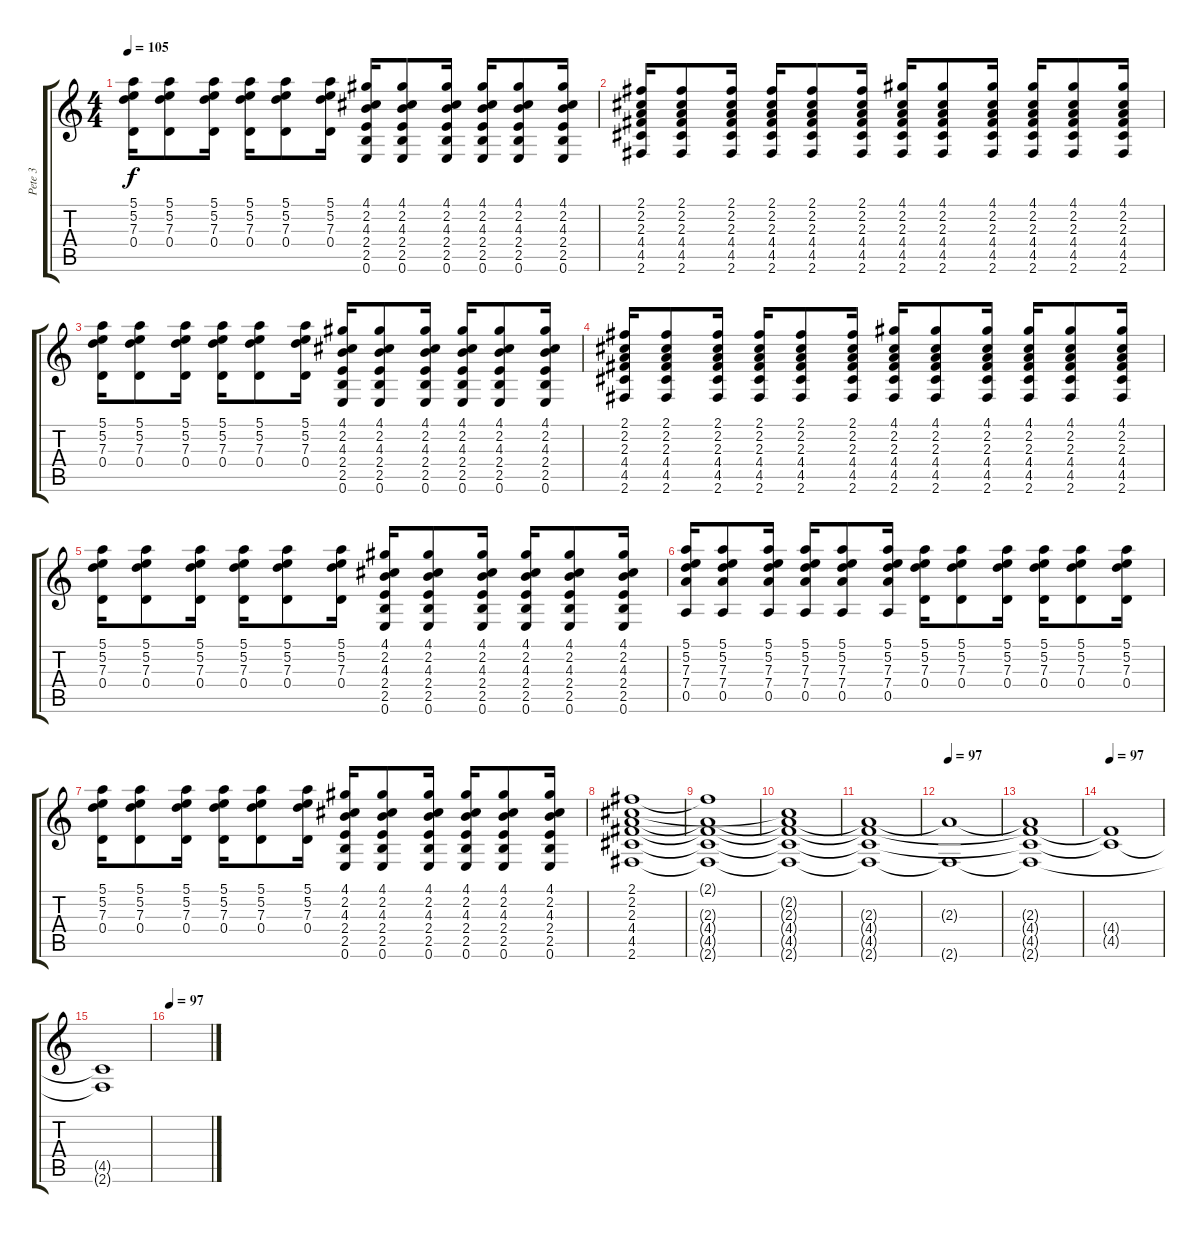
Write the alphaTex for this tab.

\track ("Pete 3" "Pete 3") {instrument distortionguitar}
\staff {score tabs}
\tuning (E4 B3 G3 D3 A2 E2) {hide}
\ts (4 4)
\tempo 105
\clef g2
\ks c
(5.1 5.2 7.3 0.4).16{dy f} (5.1 5.2 7.3 0.4).8 (5.1 5.2 7.3 0.4).16 (5.1 5.2 7.3 0.4).16 (5.1 5.2 7.3 0.4).8 (5.1 5.2 7.3 0.4).16 (4.1 2.2 4.3 2.4 2.5 0.6).16 (4.1 2.2 4.3 2.4 2.5 0.6).8 (4.1 2.2 4.3 2.4 2.5 0.6).16 (4.1 2.2 4.3 2.4 2.5 0.6).16 (4.1 2.2 4.3 2.4 2.5 0.6).8 (4.1 2.2 4.3 2.4 2.5 0.6).16 |
(2.1 2.2 2.3 4.4 4.5 2.6).16 (2.1 2.2 2.3 4.4 4.5 2.6).8 (2.1 2.2 2.3 4.4 4.5 2.6).16 (2.1 2.2 2.3 4.4 4.5 2.6).16 (2.1 2.2 2.3 4.4 4.5 2.6).8 (2.1 2.2 2.3 4.4 4.5 2.6).16 (4.1 2.2 2.3 4.4 4.5 2.6).16 (4.1 2.2 2.3 4.4 4.5 2.6).8 (4.1 2.2 2.3 4.4 4.5 2.6).16 (4.1 2.2 2.3 4.4 4.5 2.6).16 (4.1 2.2 2.3 4.4 4.5 2.6).8 (4.1 2.2 2.3 4.4 4.5 2.6).16 |
(5.1 5.2 7.3 0.4).16 (5.1 5.2 7.3 0.4).8 (5.1 5.2 7.3 0.4).16 (5.1 5.2 7.3 0.4).16 (5.1 5.2 7.3 0.4).8 (5.1 5.2 7.3 0.4).16 (4.1 2.2 4.3 2.4 2.5 0.6).16 (4.1 2.2 4.3 2.4 2.5 0.6).8 (4.1 2.2 4.3 2.4 2.5 0.6).16 (4.1 2.2 4.3 2.4 2.5 0.6).16 (4.1 2.2 4.3 2.4 2.5 0.6).8 (4.1 2.2 4.3 2.4 2.5 0.6).16 |
(2.1 2.2 2.3 4.4 4.5 2.6).16 (2.1 2.2 2.3 4.4 4.5 2.6).8 (2.1 2.2 2.3 4.4 4.5 2.6).16 (2.1 2.2 2.3 4.4 4.5 2.6).16 (2.1 2.2 2.3 4.4 4.5 2.6).8 (2.1 2.2 2.3 4.4 4.5 2.6).16 (4.1 2.2 2.3 4.4 4.5 2.6).16 (4.1 2.2 2.3 4.4 4.5 2.6).8 (4.1 2.2 2.3 4.4 4.5 2.6).16 (4.1 2.2 2.3 4.4 4.5 2.6).16 (4.1 2.2 2.3 4.4 4.5 2.6).8 (4.1 2.2 2.3 4.4 4.5 2.6).16 |
(5.1 5.2 7.3 0.4).16 (5.1 5.2 7.3 0.4).8 (5.1 5.2 7.3 0.4).16 (5.1 5.2 7.3 0.4).16 (5.1 5.2 7.3 0.4).8 (5.1 5.2 7.3 0.4).16 (4.1 2.2 4.3 2.4 2.5 0.6).16 (4.1 2.2 4.3 2.4 2.5 0.6).8 (4.1 2.2 4.3 2.4 2.5 0.6).16 (4.1 2.2 4.3 2.4 2.5 0.6).16 (4.1 2.2 4.3 2.4 2.5 0.6).8 (4.1 2.2 4.3 2.4 2.5 0.6).16 |
(5.1 5.2 7.3 7.4 0.5).16 (5.1 5.2 7.3 7.4 0.5).8 (5.1 5.2 7.3 7.4 0.5).16 (5.1 5.2 7.3 7.4 0.5).16 (5.1 5.2 7.3 7.4 0.5).8 (5.1 5.2 7.3 7.4 0.5).16 (5.1 5.2 7.3 0.4).16 (5.1 5.2 7.3 0.4).8 (5.1 5.2 7.3 0.4).16 (5.1 5.2 7.3 0.4).16 (5.1 5.2 7.3 0.4).8 (5.1 5.2 7.3 0.4).16 |
(5.1 5.2 7.3 0.4).16 (5.1 5.2 7.3 0.4).8 (5.1 5.2 7.3 0.4).16 (5.1 5.2 7.3 0.4).16 (5.1 5.2 7.3 0.4).8 (5.1 5.2 7.3 0.4).16 (4.1 2.2 4.3 2.4 2.5 0.6).16 (4.1 2.2 4.3 2.4 2.5 0.6).8 (4.1 2.2 4.3 2.4 2.5 0.6).16 (4.1 2.2 4.3 2.4 2.5 0.6).16 (4.1 2.2 4.3 2.4 2.5 0.6).8 (4.1 2.2 4.3 2.4 2.5 0.6).16 |
(2.1 2.2 2.3 4.4 4.5 2.6).1 |
(2.1{t} 2.3{t} 4.4{t} 4.5{t} 2.6{t}).1 |
(2.2{t} 2.3{t} 4.4{t} 4.5{t} 2.6{t}).1 |
(2.3{t} 4.4{t} 4.5{t} 2.6{t}).1 |
\tempo 97
(2.3{t} 2.6{t}).1 |
(2.3{t} 4.4{t} 4.5{t} 2.6{t}).1 |
\tempo 97
(4.4{t} 4.5{t}).1 |
(4.5{t} 2.6{t}).1 |
\tempo 97
